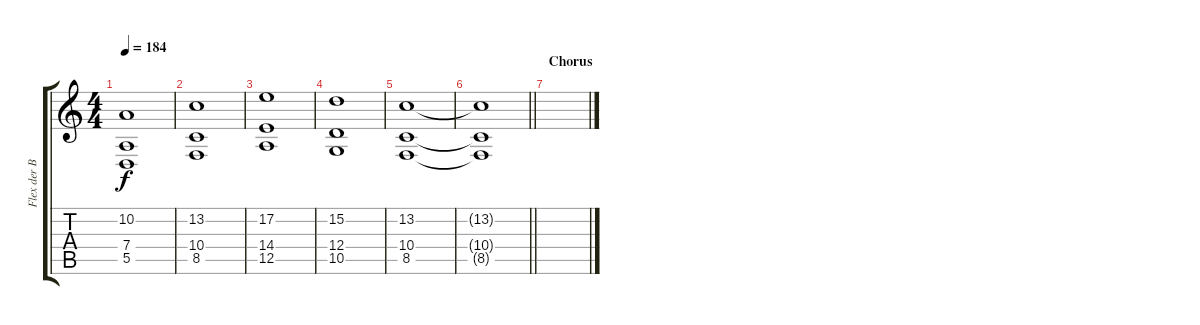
\track ("Flex der Biegsame" "Flex der B") {instrument accordion}
\staff {score tabs}
\tuning (E4 B3 G3 D3 A2 E2) {hide}
\ts (4 4)
\tempo 184
\clef g2
\ks c
(10.2 7.4 5.5).1{dy f} |
(13.2 10.4 8.5).1 |
(17.2 14.4 12.5).1 |
(15.2 12.4 10.5).1 |
(13.2 10.4 8.5).1 |
\barLineRight lightlight
(13.2{t} 10.4{t} 8.5{t}).1 |
\section ("" "Chorus")
